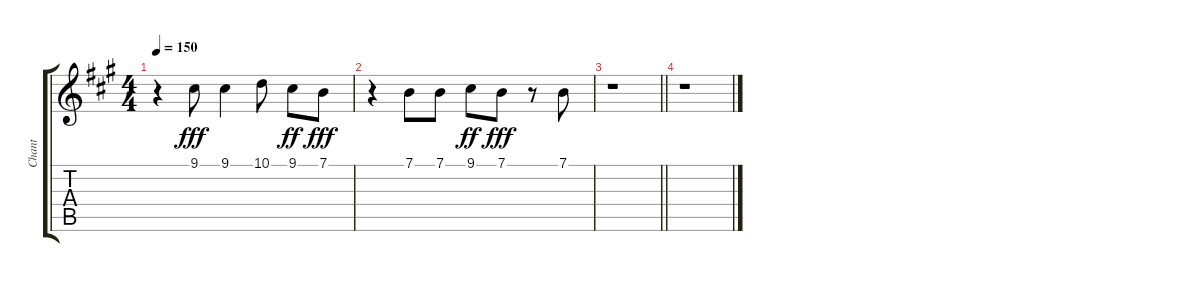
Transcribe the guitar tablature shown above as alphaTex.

\track ("Chant" "Chant") {instrument acousticgrandpiano}
\staff {score tabs}
\tuning (E4 B3 G3 D3 A2 E2) {hide}
\ts (4 4)
\tempo 150
\clef g2
\ks a
r.4{dy fff} 9.1.8 9.1.4 10.1.8 9.1.8{dy ff} 7.1.8{dy fff} |
r.4 7.1.8 7.1.8 9.1.8{dy ff} 7.1.8{dy fff} r.8 7.1.8 |
\barLineRight lightlight
r.1 |
r.1
